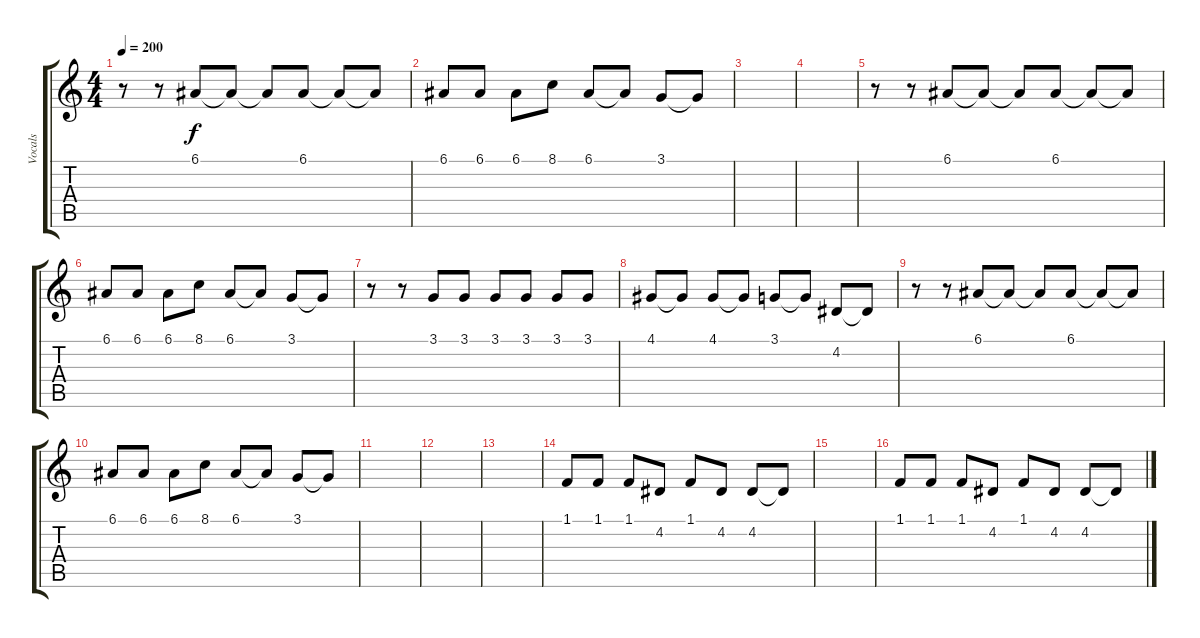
\track ("Vocals" "Vocals") {instrument violin}
\staff {score tabs}
\tuning (E4 B3 G3 D3 A2 E2) {hide}
\ts (4 4)
\tempo 200
\clef g2
\ks c
r.8{dy f} r.8 6.1.8 6.1{t}.8 6.1{t}.8 6.1.8 6.1{t}.8 6.1{t}.8 |
6.1.8 6.1.8 6.1.8 8.1.8 6.1.8 6.1{t}.8 3.1.8 3.1{t}.8 |
|
|
r.8 r.8 6.1.8 6.1{t}.8 6.1{t}.8 6.1.8 6.1{t}.8 6.1{t}.8 |
6.1.8 6.1.8 6.1.8 8.1.8 6.1.8 6.1{t}.8 3.1.8 3.1{t}.8 |
r.8 r.8 3.1.8 3.1.8 3.1.8 3.1.8 3.1.8 3.1.8 |
4.1.8 4.1{t}.8 4.1.8 4.1{t}.8 3.1.8 3.1{t}.8 4.2.8 4.2{t}.8 |
r.8 r.8 6.1.8 6.1{t}.8 6.1{t}.8 6.1.8 6.1{t}.8 6.1{t}.8 |
6.1.8 6.1.8 6.1.8 8.1.8 6.1.8 6.1{t}.8 3.1.8 3.1{t}.8 |
|
|
|
1.1.8 1.1.8 1.1.8 4.2.8 1.1.8 4.2.8 4.2.8 4.2{t}.8 |
|
1.1.8 1.1.8 1.1.8 4.2.8 1.1.8 4.2.8 4.2.8 4.2{t}.8
